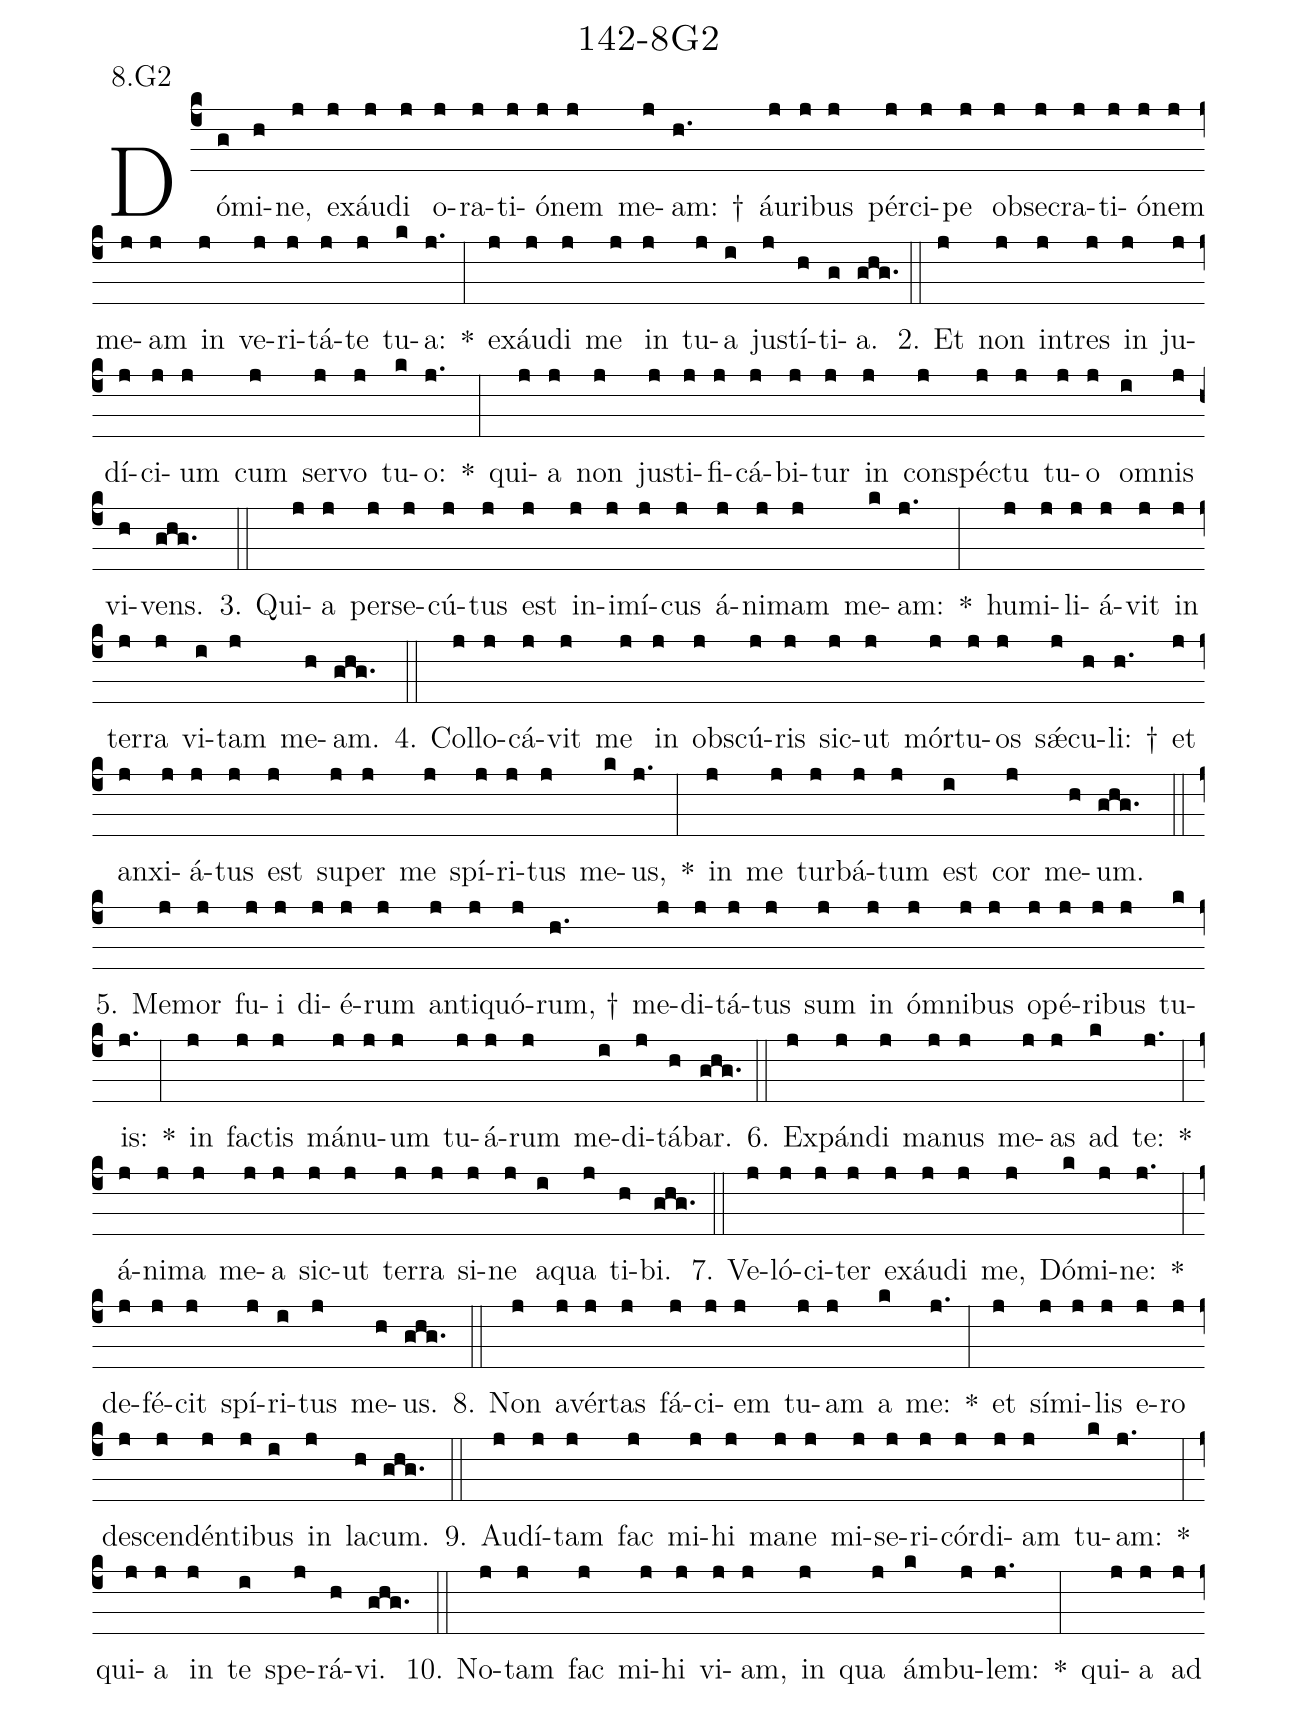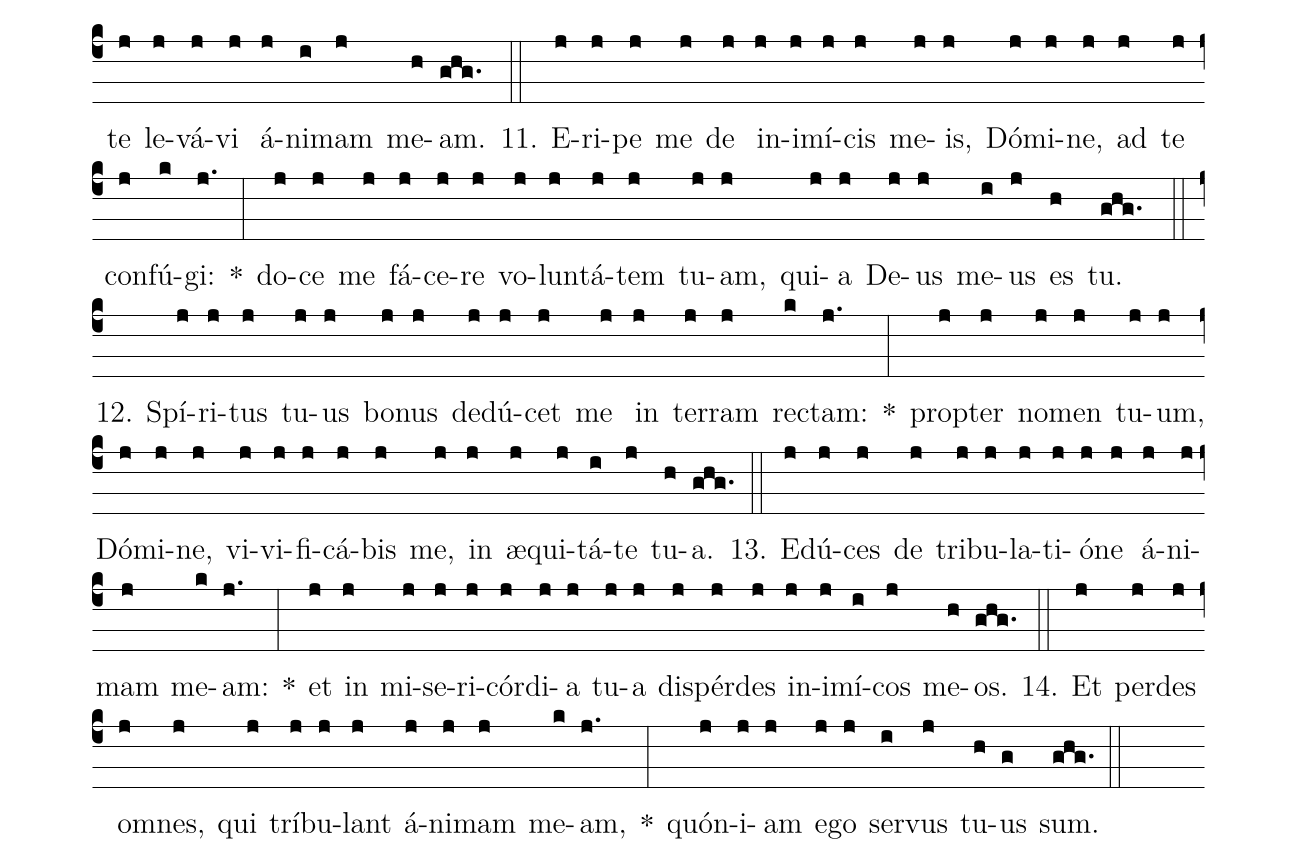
name: 142-8G2;
annotation: 8.G2;
%%
(c4)Dó(g)mi(h)ne,(j) ex(j)áu(j)di(j) o(j)ra(j)ti(j)ó(j)nem(j) me(j)am: †(h.) áu(j)ri(j)bus(j) pér(j)ci(j)pe(j) ob(j)se(j)cra(j)ti(j)ó(j)nem(j) me(j)am(j) in(j) ve(j)ri(j)tá(j)te(j) tu(k)a:(j.) *(:) ex(j)áu(j)di(j) me(j) in(j) tu(j)a(i) jus(j)tí(h)ti(g)a.(ghg.) (::)
2. Et(j) non(j) in(j)tres(j) in(j) ju(j)dí(j)ci(j)um(j) cum(j) ser(j)vo(j) tu(k)o:(j.) *(:) qui(j)a(j) non(j) jus(j)ti(j)fi(j)cá(j)bi(j)tur(j) in(j) con(j)spéc(j)tu(j) tu(j)o(j) om(i)nis(j) vi(h)vens.(ghg.) (::)
3. Qui(j)a(j) per(j)se(j)cú(j)tus(j) est(j) in(j)i(j)mí(j)cus(j) á(j)ni(j)mam(j) me(k)am:(j.) *(:) hu(j)mi(j)li(j)á(j)vit(j) in(j) ter(j)ra(j) vi(i)tam(j) me(h)am.(ghg.) (::)
4. Col(j)lo(j)cá(j)vit(j) me(j) in(j) obs(j)cú(j)ris(j) sic(j)ut(j) mór(j)tu(j)os(j) sǽ(j)cu(h)li: †(h.) et(j) an(j)xi(j)á(j)tus(j) est(j) su(j)per(j) me(j) spí(j)ri(j)tus(j) me(k)us,(j.) *(:) in(j) me(j) tur(j)bá(j)tum(j) est(i) cor(j) me(h)um.(ghg.) (::)
5. Me(j)mor(j) fu(j)i(j) di(j)é(j)rum(j) an(j)ti(j)quó(j)rum, †(h.) me(j)di(j)tá(j)tus(j) sum(j) in(j) óm(j)ni(j)bus(j) o(j)pé(j)ri(j)bus(j) tu(k)is:(j.) *(:) in(j) fac(j)tis(j) má(j)nu(j)um(j) tu(j)á(j)rum(j) me(i)di(j)tá(h)bar.(ghg.) (::)
6. Ex(j)pán(j)di(j) ma(j)nus(j) me(j)as(j) ad(k) te:(j.) *(:) á(j)ni(j)ma(j) me(j)a(j) sic(j)ut(j) ter(j)ra(j) si(j)ne(j) a(i)qua(j) ti(h)bi.(ghg.) (::)
7. Ve(j)ló(j)ci(j)ter(j) ex(j)áu(j)di(j) me,(j) Dó(k)mi(j)ne:(j.) *(:) de(j)fé(j)cit(j) spí(j)ri(i)tus(j) me(h)us.(ghg.) (::)
8. Non(j) a(j)vér(j)tas(j) fá(j)ci(j)em(j) tu(j)am(j) a(k) me:(j.) *(:) et(j) sí(j)mi(j)lis(j) e(j)ro(j) de(j)scen(j)dén(j)ti(j)bus(i) in(j) la(h)cum.(ghg.) (::)
9. Au(j)dí(j)tam(j) fac(j) mi(j)hi(j) ma(j)ne(j) mi(j)se(j)ri(j)cór(j)di(j)am(j) tu(k)am:(j.) *(:) qui(j)a(j) in(j) te(i) spe(j)rá(h)vi.(ghg.) (::)
10. No(j)tam(j) fac(j) mi(j)hi(j) vi(j)am,(j) in(j) qua(j) ám(k)bu(j)lem:(j.) *(:) qui(j)a(j) ad(j) te(j) le(j)vá(j)vi(j) á(j)ni(i)mam(j) me(h)am.(ghg.) (::)
11. E(j)ri(j)pe(j) me(j) de(j) in(j)i(j)mí(j)cis(j) me(j)is,(j) Dó(j)mi(j)ne,(j) ad(j) te(j) con(j)fú(k)gi:(j.) *(:) do(j)ce(j) me(j) fá(j)ce(j)re(j) vo(j)lun(j)tá(j)tem(j) tu(j)am,(j) qui(j)a(j) De(j)us(j) me(i)us(j) es(h) tu.(ghg.) (::)
12. Spí(j)ri(j)tus(j) tu(j)us(j) bo(j)nus(j) de(j)dú(j)cet(j) me(j) in(j) ter(j)ram(j) rec(k)tam:(j.) *(:) prop(j)ter(j) no(j)men(j) tu(j)um,(j) Dó(j)mi(j)ne,(j) vi(j)vi(j)fi(j)cá(j)bis(j) me,(j) in(j) æ(j)qui(j)tá(i)te(j) tu(h)a.(ghg.) (::)
13. E(j)dú(j)ces(j) de(j) tri(j)bu(j)la(j)ti(j)ó(j)ne(j) á(j)ni(j)mam(j) me(k)am:(j.) *(:) et(j) in(j) mi(j)se(j)ri(j)cór(j)di(j)a(j) tu(j)a(j) dis(j)pér(j)des(j) in(j)i(j)mí(i)cos(j) me(h)os.(ghg.) (::)
14. Et(j) per(j)des(j) om(j)nes,(j) qui(j) trí(j)bu(j)lant(j) á(j)ni(j)mam(j) me(k)am,(j.) *(:) quón(j)i(j)am(j) e(j)go(j) ser(i)vus(j) tu(h)us(g) sum.(ghg.) (::)
